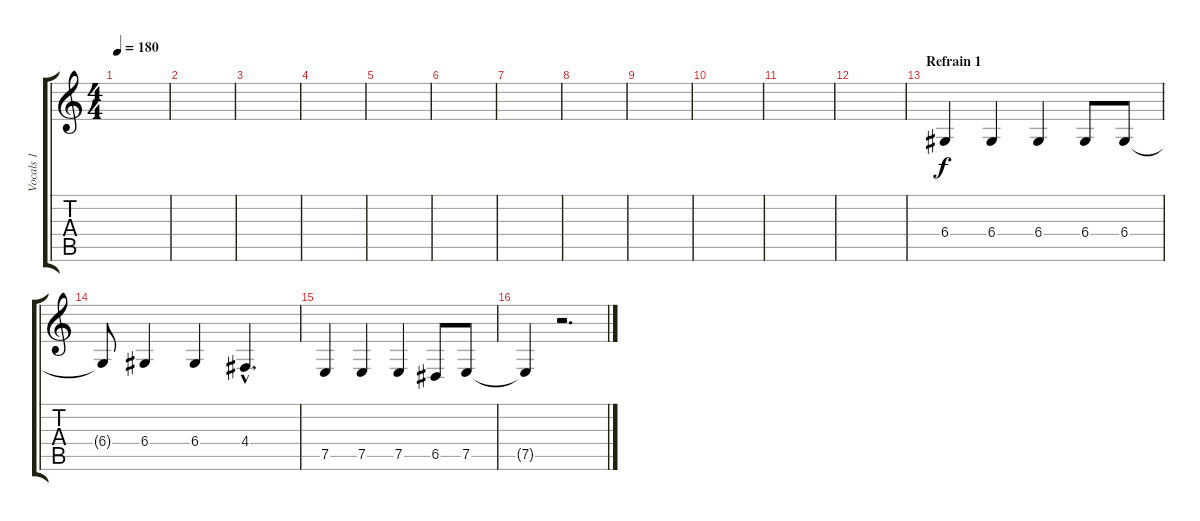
\track ("Vocals 1" "Vocals 1") {instrument lead6voice}
\staff {score tabs}
\tuning (E4 B3 G3 D3 A2 E2) {hide}
\ts (4 4)
\tempo 180
\clef g2
\ks c
|
|
|
|
|
|
|
|
|
|
|
|
\section ("" "Refrain 1")
6.4.4 6.4.4 6.4.4 6.4.8 6.4.8 |
6.4{t}.8 6.4.4 6.4.4 4.4{hac}.4{d} |
7.5.4 7.5.4 7.5.4 6.5.8 7.5.8 |
7.5{t}.4 r.2{d}
